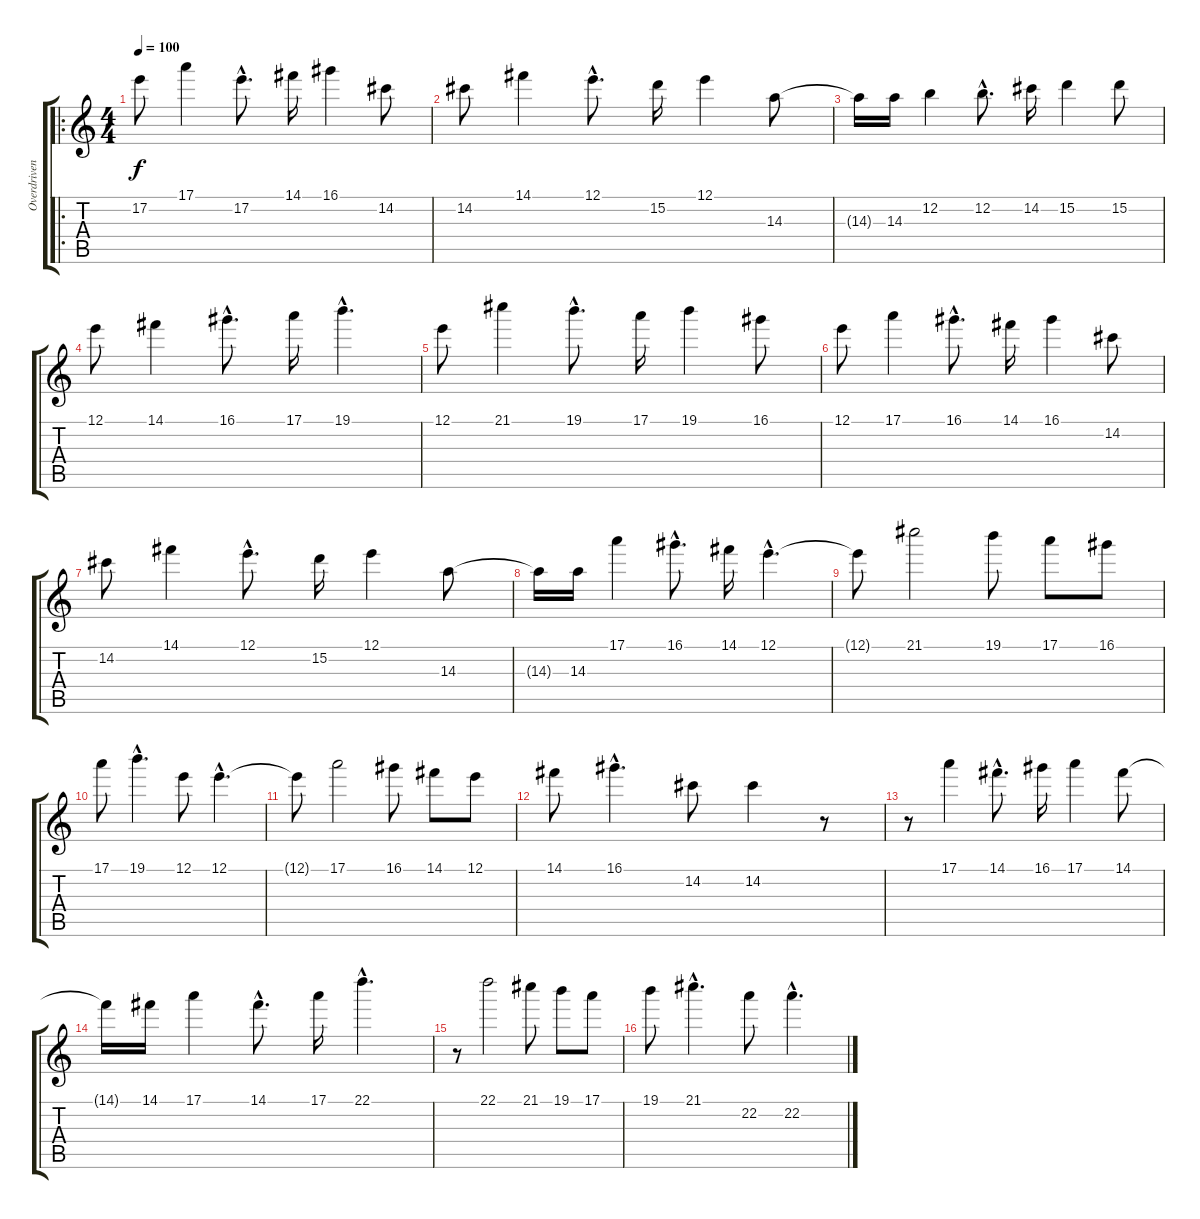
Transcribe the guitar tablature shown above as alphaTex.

\track ("Overdriven guitar" "Overdriven") {instrument distortionguitar}
\staff {score tabs}
\tuning (E4 B3 G3 D3 A2 E2) {hide}
\ro
\ts (4 4)
\tempo 100
\clef g2
\ks c
17.2.8{dy f instrument distortionguitar} 17.1.4 17.2{hac}.8{d} 14.1.16 16.1.4 14.2.8 |
14.2.8 14.1.4 12.1{hac}.8{d} 15.2.16 12.1.4 14.3.8 |
14.3{t}.16 14.3.16 12.2.4 12.2{hac}.8{d} 14.2.16 15.2.4 15.2.8 |
12.1.8 14.1.4 16.1{hac}.8{d} 17.1.16 19.1{hac}.4{d} |
12.1.8 21.1.4 19.1{hac}.8{d} 17.1.16 19.1.4 16.1.8 |
12.1.8 17.1.4 16.1{hac}.8{d} 14.1.16 16.1.4 14.2.8 |
14.2.8 14.1.4 12.1{hac}.8{d} 15.2.16 12.1.4 14.3.8 |
14.3{t}.16 14.3.16 17.1.4 16.1{hac}.8{d} 14.1.16 12.1{hac}.4{d} |
12.1{t}.8 21.1.2 19.1.8 17.1.8 16.1.8 |
17.1.8 19.1{hac}.4{d} 12.1.8 12.1{hac}.4{d} |
12.1{t}.8 17.1.2 16.1.8 14.1.8 12.1.8 |
14.1.8 16.1{hac}.4{d} 14.2.8 14.2.4 r.8 |
r.8 17.1.4 14.1{hac}.8{d} 16.1.16 17.1.4 14.1.8 |
14.1{t}.16 14.1.16 17.1.4 14.1{hac}.8{d} 17.1.16 22.1{hac}.4{d} |
r.8 22.1.2 21.1.8 19.1.8 17.1.8 |
19.1.8 21.1{hac}.4{d} 22.2.8 22.2{hac}.4{d}
